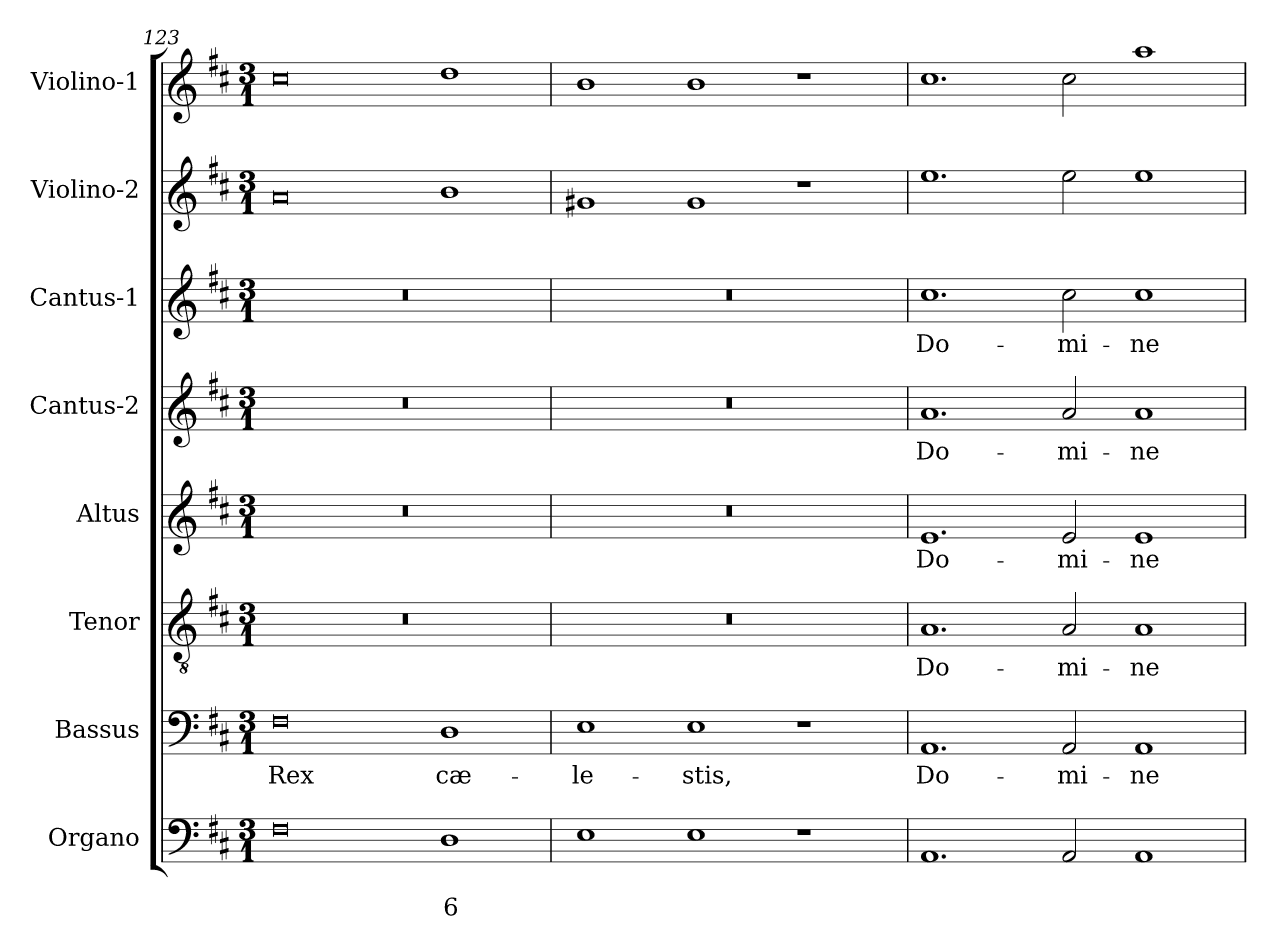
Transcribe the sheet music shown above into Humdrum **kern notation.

**kern	**text	**text	**kern	**text	**kern	**text	**kern	**text	**kern	**text	**kern	**text	**kern	**kern
*part8	*part8	*part8	*part7	*part7	*part6	*part6	*part5	*part5	*part4	*part4	*part3	*part3	*part2	*part1
*staff8	*staff8	*staff8	*staff7	*staff7	*staff6	*staff6	*staff5	*staff5	*staff4	*staff4	*staff3	*staff3	*staff2	*staff1
*I"Organo	*	*	*I"Bassus	*	*I"Tenor	*	*I"Altus	*	*I"Cantus-2	*	*I"Cantus-1	*	*I"Violino-2	*I"Violino-1
*I'Og	*	*	*I'B	*	*I'T	*	*I'A	*	*I'C2	*	*I'C1	*	*I'V2	*I'V1
*clefF4	*	*	*clefF4	*	*clefGv2	*	*clefG2	*	*clefG2	*	*clefG2	*	*clefG2	*clefG2
*k[f#c#]	*	*	*k[f#c#]	*	*k[f#c#]	*	*k[f#c#]	*	*k[f#c#]	*	*k[f#c#]	*	*k[f#c#]	*k[f#c#]
*D:	*	*	*D:	*	*D:	*	*D:	*	*D:	*	*D:	*	*D:	*D:
*M3/1	*	*	*M3/1	*	*M3/1	*	*M3/1	*	*M3/1	*	*M3/1	*	*M3/1	*M3/1
=123	=123	=123	=123	=123	=123	=123	=123	=123	=123	=123	=123	=123	=123	=123
!	!	!	!	!LO:LY:b	!	!	!	!	!	!	!	!	!	!
0F#	.	.	0F#	Rex	0.r	.	0.r	.	0.r	.	0.r	.	0a	0cc#
!	!	!LO:LY:b	!	!	!	!	!	!	!	!	!	!	!	!
!	!	!	!	!LO:LY:b	!	!	!	!	!	!	!	!	!	!
1D	.	6	1D	cæ-	.	.	.	.	.	.	.	.	1b	1dd
=124	=124	=124	=124	=124	=124	=124	=124	=124	=124	=124	=124	=124	=124	=124
!	!	!	!	!LO:LY:b	!	!	!	!	!	!	!	!	!	!
1E	.	.	1E	-le-	0.r	.	0.r	.	0.r	.	0.r	.	1g#X	1b
!	!	!	!	!LO:LY:b	!	!	!	!	!	!	!	!	!	!
1E	.	.	1E	-stis,	.	.	.	.	.	.	.	.	1g#	1b
1r	.	.	1r	.	.	.	.	.	.	.	.	.	1r	1r
=125	=125	=125	=125	=125	=125	=125	=125	=125	=125	=125	=125	=125	=125	=125
!	!	!	!	!LO:LY:b	!	!	!	!	!	!	!	!	!	!
!	!	!	!	!	!	!LO:LY:b	!	!	!	!	!	!	!	!
!	!	!	!	!	!	!	!	!LO:LY:b	!	!	!	!	!	!
!	!	!	!	!	!	!	!	!	!	!LO:LY:b	!	!	!	!
!	!	!	!	!	!	!	!	!	!	!	!	!LO:LY:b	!	!
1.AA	.	.	1.AA	Do-	1.A	Do-	1.e	Do-	1.a	Do-	1.cc#	Do-	1.ee	1.cc#
!	!	!	!	!LO:LY:b	!	!	!	!	!	!	!	!	!	!
!	!	!	!	!	!	!LO:LY:b	!	!	!	!	!	!	!	!
!	!	!	!	!	!	!	!	!LO:LY:b	!	!	!	!	!	!
!	!	!	!	!	!	!	!	!	!	!LO:LY:b	!	!	!	!
!	!	!	!	!	!	!	!	!	!	!	!	!LO:LY:b	!	!
2AA/	.	.	2AA/	-mi-	2A/	-mi-	2e/	-mi-	2a/	-mi-	2cc#\	-mi-	2ee\	2cc#\
!	!	!	!	!LO:LY:b	!	!	!	!	!	!	!	!	!	!
!	!	!	!	!	!	!LO:LY:b	!	!	!	!	!	!	!	!
!	!	!	!	!	!	!	!	!LO:LY:b	!	!	!	!	!	!
!	!	!	!	!	!	!	!	!	!	!LO:LY:b	!	!	!	!
!	!	!	!	!	!	!	!	!	!	!	!	!LO:LY:b	!	!
1AA	.	.	1AA	-ne	1A	-ne	1e	-ne	1a	-ne	1cc#	-ne	1ee	1aa
=	=	=	=	=	=	=	=	=	=	=	=	=	=	=
*-	*-	*-	*-	*-	*-	*-	*-	*-	*-	*-	*-	*-	*-	*-
